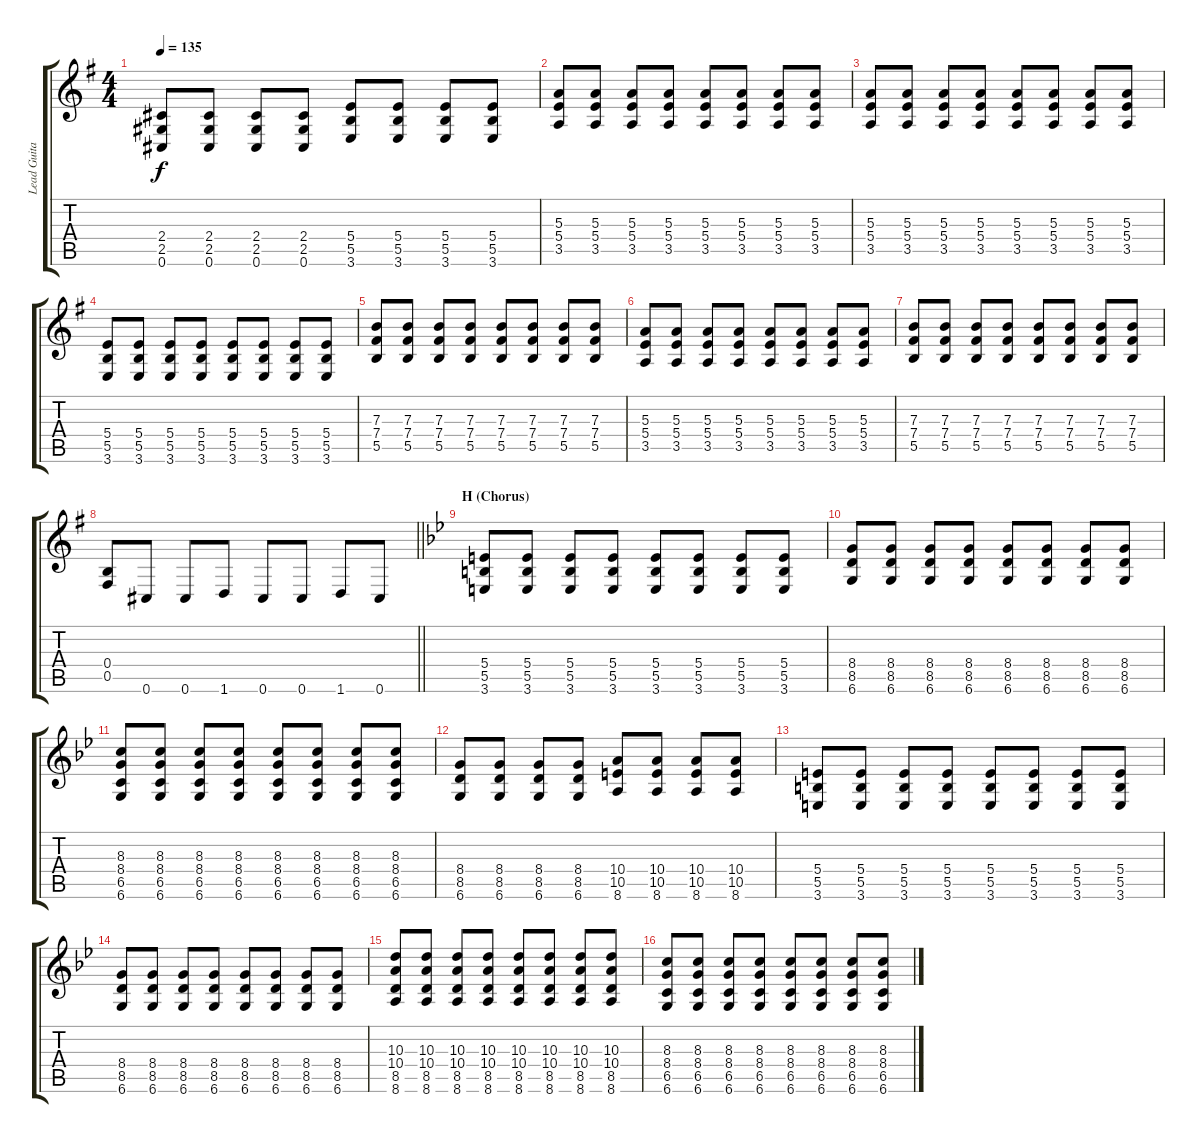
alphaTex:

\track ("Lead Guitar (Kristian Niemann)" "Lead Guita") {instrument distortionguitar}
\staff {score tabs}
\tuning (Db4 Ab3 E3 B2 Gb2 Db2) {hide}
\ts (4 4)
\tempo 135
\clef g2
\ks eminor
(2.4 2.5 0.6).8{dy f} (2.4 2.5 0.6).8 (2.4 2.5 0.6).8 (2.4 2.5 0.6).8 (5.4 5.5 3.6).8 (5.4 5.5 3.6).8 (5.4 5.5 3.6).8 (5.4 5.5 3.6).8 |
(5.3 5.4 3.5).8 (5.3 5.4 3.5).8 (5.3 5.4 3.5).8 (5.3 5.4 3.5).8 (5.3 5.4 3.5).8 (5.3 5.4 3.5).8 (5.3 5.4 3.5).8 (5.3 5.4 3.5).8 |
(5.3 5.4 3.5).8 (5.3 5.4 3.5).8 (5.3 5.4 3.5).8 (5.3 5.4 3.5).8 (5.3 5.4 3.5).8 (5.3 5.4 3.5).8 (5.3 5.4 3.5).8 (5.3 5.4 3.5).8 |
(5.4 5.5 3.6).8 (5.4 5.5 3.6).8 (5.4 5.5 3.6).8 (5.4 5.5 3.6).8 (5.4 5.5 3.6).8 (5.4 5.5 3.6).8 (5.4 5.5 3.6).8 (5.4 5.5 3.6).8 |
(7.3 7.4 5.5).8 (7.3 7.4 5.5).8 (7.3 7.4 5.5).8 (7.3 7.4 5.5).8 (7.3 7.4 5.5).8 (7.3 7.4 5.5).8 (7.3 7.4 5.5).8 (7.3 7.4 5.5).8 |
(5.3 5.4 3.5).8 (5.3 5.4 3.5).8 (5.3 5.4 3.5).8 (5.3 5.4 3.5).8 (5.3 5.4 3.5).8 (5.3 5.4 3.5).8 (5.3 5.4 3.5).8 (5.3 5.4 3.5).8 |
(7.3 7.4 5.5).8 (7.3 7.4 5.5).8 (7.3 7.4 5.5).8 (7.3 7.4 5.5).8 (7.3 7.4 5.5).8 (7.3 7.4 5.5).8 (7.3 7.4 5.5).8 (7.3 7.4 5.5).8 |
\barLineRight lightlight
(0.4 0.5).8 0.6.8 0.6.8 1.6.8 0.6.8 0.6.8 1.6.8 0.6.8 |
\section ("" "H (Chorus)")
\ks gminor
(5.4 5.5 3.6).8 (5.4 5.5 3.6).8 (5.4 5.5 3.6).8 (5.4 5.5 3.6).8 (5.4 5.5 3.6).8 (5.4 5.5 3.6).8 (5.4 5.5 3.6).8 (5.4 5.5 3.6).8 |
(8.4 8.5 6.6).8 (8.4 8.5 6.6).8 (8.4 8.5 6.6).8 (8.4 8.5 6.6).8 (8.4 8.5 6.6).8 (8.4 8.5 6.6).8 (8.4 8.5 6.6).8 (8.4 8.5 6.6).8 |
(8.3 8.4 6.5 6.6).8 (8.3 8.4 6.5 6.6).8 (8.3 8.4 6.5 6.6).8 (8.3 8.4 6.5 6.6).8 (8.3 8.4 6.5 6.6).8 (8.3 8.4 6.5 6.6).8 (8.3 8.4 6.5 6.6).8 (8.3 8.4 6.5 6.6).8 |
(8.4 8.5 6.6).8 (8.4 8.5 6.6).8 (8.4 8.5 6.6).8 (8.4 8.5 6.6).8 (10.4 10.5 8.6).8 (10.4 10.5 8.6).8 (10.4 10.5 8.6).8 (10.4 10.5 8.6).8 |
(5.4 5.5 3.6).8 (5.4 5.5 3.6).8 (5.4 5.5 3.6).8 (5.4 5.5 3.6).8 (5.4 5.5 3.6).8 (5.4 5.5 3.6).8 (5.4 5.5 3.6).8 (5.4 5.5 3.6).8 |
(8.4 8.5 6.6).8 (8.4 8.5 6.6).8 (8.4 8.5 6.6).8 (8.4 8.5 6.6).8 (8.4 8.5 6.6).8 (8.4 8.5 6.6).8 (8.4 8.5 6.6).8 (8.4 8.5 6.6).8 |
(10.3 10.4 8.5 8.6).8 (10.3 10.4 8.5 8.6).8 (10.3 10.4 8.5 8.6).8 (10.3 10.4 8.5 8.6).8 (10.3 10.4 8.5 8.6).8 (10.3 10.4 8.5 8.6).8 (10.3 10.4 8.5 8.6).8 (10.3 10.4 8.5 8.6).8 |
(8.3 8.4 6.5 6.6).8 (8.3 8.4 6.5 6.6).8 (8.3 8.4 6.5 6.6).8 (8.3 8.4 6.5 6.6).8 (8.3 8.4 6.5 6.6).8 (8.3 8.4 6.5 6.6).8 (8.3 8.4 6.5 6.6).8 (8.3 8.4 6.5 6.6).8
